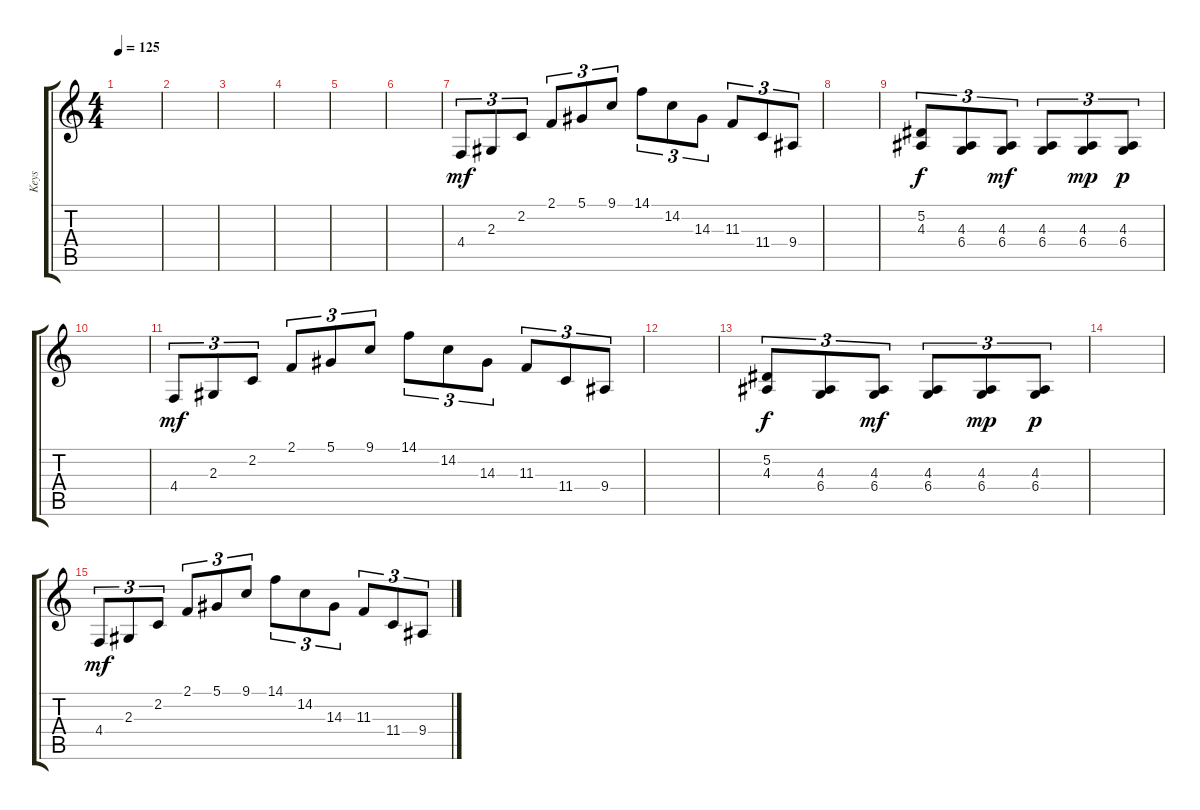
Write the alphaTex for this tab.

\track ("Keys" "Keys") {instrument stringensemble1}
\staff {score tabs}
\tuning (Eb4 Bb3 Gb3 Db3 Ab2 Eb2) {hide}
\ts (4 4)
\tempo 125
\clef g2
\ks c
|
|
|
|
|
|
4.4.8{tu (3 2) dy mf instrument fx1rain} 2.3.8{tu (3 2)} 2.2.8{tu (3 2)} 2.1.8{tu (3 2)} 5.1.8{tu (3 2)} 9.1.8{tu (3 2)} 14.1.8{tu (3 2)} 14.2.8{tu (3 2)} 14.3.8{tu (3 2)} 11.3.8{tu (3 2)} 11.4.8{tu (3 2)} 9.4.8{tu (3 2)} |
|
(5.2 4.3).8{tu (3 2) dy f} (4.3 6.4).8{tu (3 2)} (4.3 6.4).8{tu (3 2) dy mf} (4.3 6.4).8{tu (3 2)} (4.3 6.4).8{tu (3 2) dy mp} (4.3 6.4).8{tu (3 2) dy p} |
|
4.4.8{tu (3 2) dy mf instrument fx1rain} 2.3.8{tu (3 2)} 2.2.8{tu (3 2)} 2.1.8{tu (3 2)} 5.1.8{tu (3 2)} 9.1.8{tu (3 2)} 14.1.8{tu (3 2)} 14.2.8{tu (3 2)} 14.3.8{tu (3 2)} 11.3.8{tu (3 2)} 11.4.8{tu (3 2)} 9.4.8{tu (3 2)} |
|
(5.2 4.3).8{tu (3 2) dy f} (4.3 6.4).8{tu (3 2)} (4.3 6.4).8{tu (3 2) dy mf} (4.3 6.4).8{tu (3 2)} (4.3 6.4).8{tu (3 2) dy mp} (4.3 6.4).8{tu (3 2) dy p} |
|
4.4.8{tu (3 2) dy mf instrument fx1rain} 2.3.8{tu (3 2)} 2.2.8{tu (3 2)} 2.1.8{tu (3 2)} 5.1.8{tu (3 2)} 9.1.8{tu (3 2)} 14.1.8{tu (3 2)} 14.2.8{tu (3 2)} 14.3.8{tu (3 2)} 11.3.8{tu (3 2)} 11.4.8{tu (3 2)} 9.4.8{tu (3 2)}
